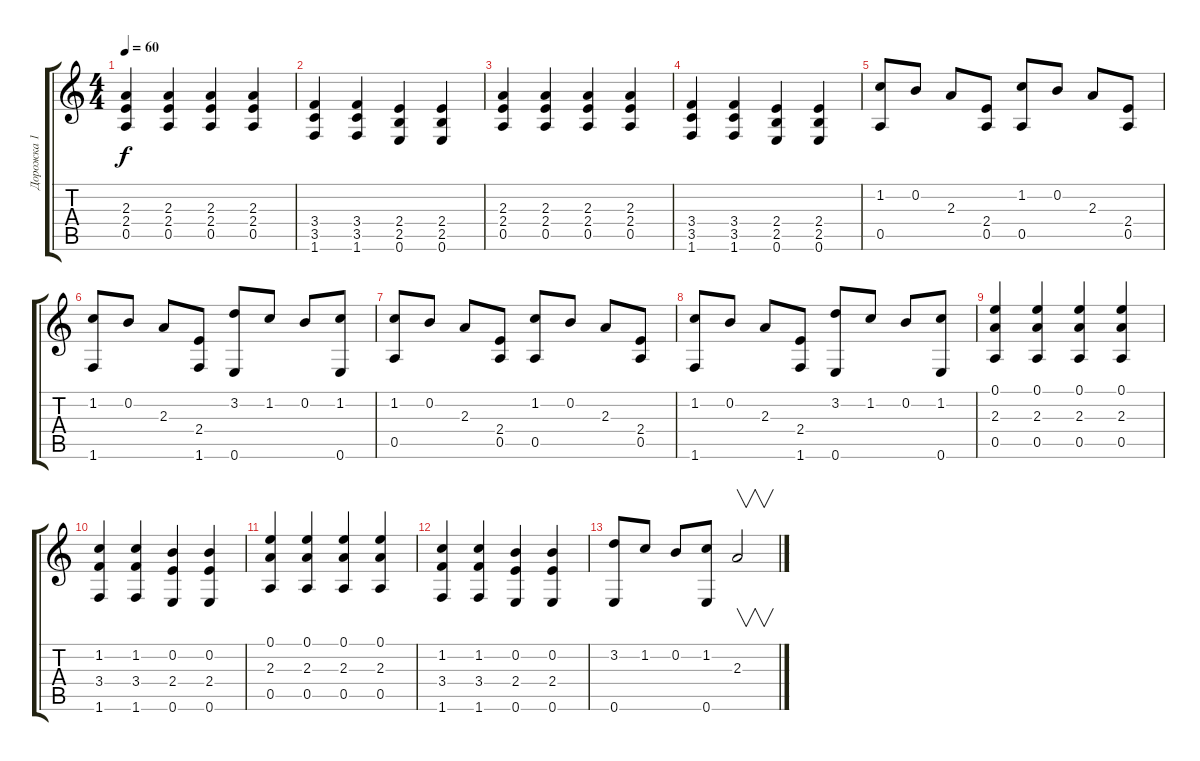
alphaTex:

\track ("Дорожка 1" "Дорожка 1") {instrument acousticguitarsteel}
\staff {score tabs}
\tuning (E4 B3 G3 D3 A2 E2) {hide}
\ts (4 4)
\tempo 60
\clef g2
\ks c
(2.3 2.4 0.5).4{dy f} (2.3 2.4 0.5).4 (2.3 2.4 0.5).4 (2.3 2.4 0.5).4 |
(3.4 3.5 1.6).4 (3.4 3.5 1.6).4 (2.4 2.5 0.6).4 (2.4 2.5 0.6).4 |
(2.3 2.4 0.5).4 (2.3 2.4 0.5).4 (2.3 2.4 0.5).4 (2.3 2.4 0.5).4 |
(3.4 3.5 1.6).4 (3.4 3.5 1.6).4 (2.4 2.5 0.6).4 (2.4 2.5 0.6).4 |
(1.2 0.5).8 0.2.8 2.3.8 (2.4 0.5).8 (1.2 0.5).8 0.2.8 2.3.8 (2.4 0.5).8 |
(1.2 1.6).8 0.2.8 2.3.8 (2.4 1.6).8 (3.2 0.6).8 1.2.8 0.2.8 (1.2 0.6).8 |
(1.2 0.5).8 0.2.8 2.3.8 (2.4 0.5).8 (1.2 0.5).8 0.2.8 2.3.8 (2.4 0.5).8 |
(1.2 1.6).8 0.2.8 2.3.8 (2.4 1.6).8 (3.2 0.6).8 1.2.8 0.2.8 (1.2 0.6).8 |
(0.1 2.3 0.5).4 (0.1 2.3 0.5).4 (0.1 2.3 0.5).4 (0.1 2.3 0.5).4 |
(1.2 3.4 1.6).4 (1.2 3.4 1.6).4 (0.2 2.4 0.6).4 (0.2 2.4 0.6).4 |
(0.1 2.3 0.5).4 (0.1 2.3 0.5).4 (0.1 2.3 0.5).4 (0.1 2.3 0.5).4 |
(1.2 3.4 1.6).4 (1.2 3.4 1.6).4 (0.2 2.4 0.6).4 (0.2 2.4 0.6).4 |
(3.2 0.6).8 1.2.8 0.2.8 (1.2 0.6).8 2.3.2{v}
